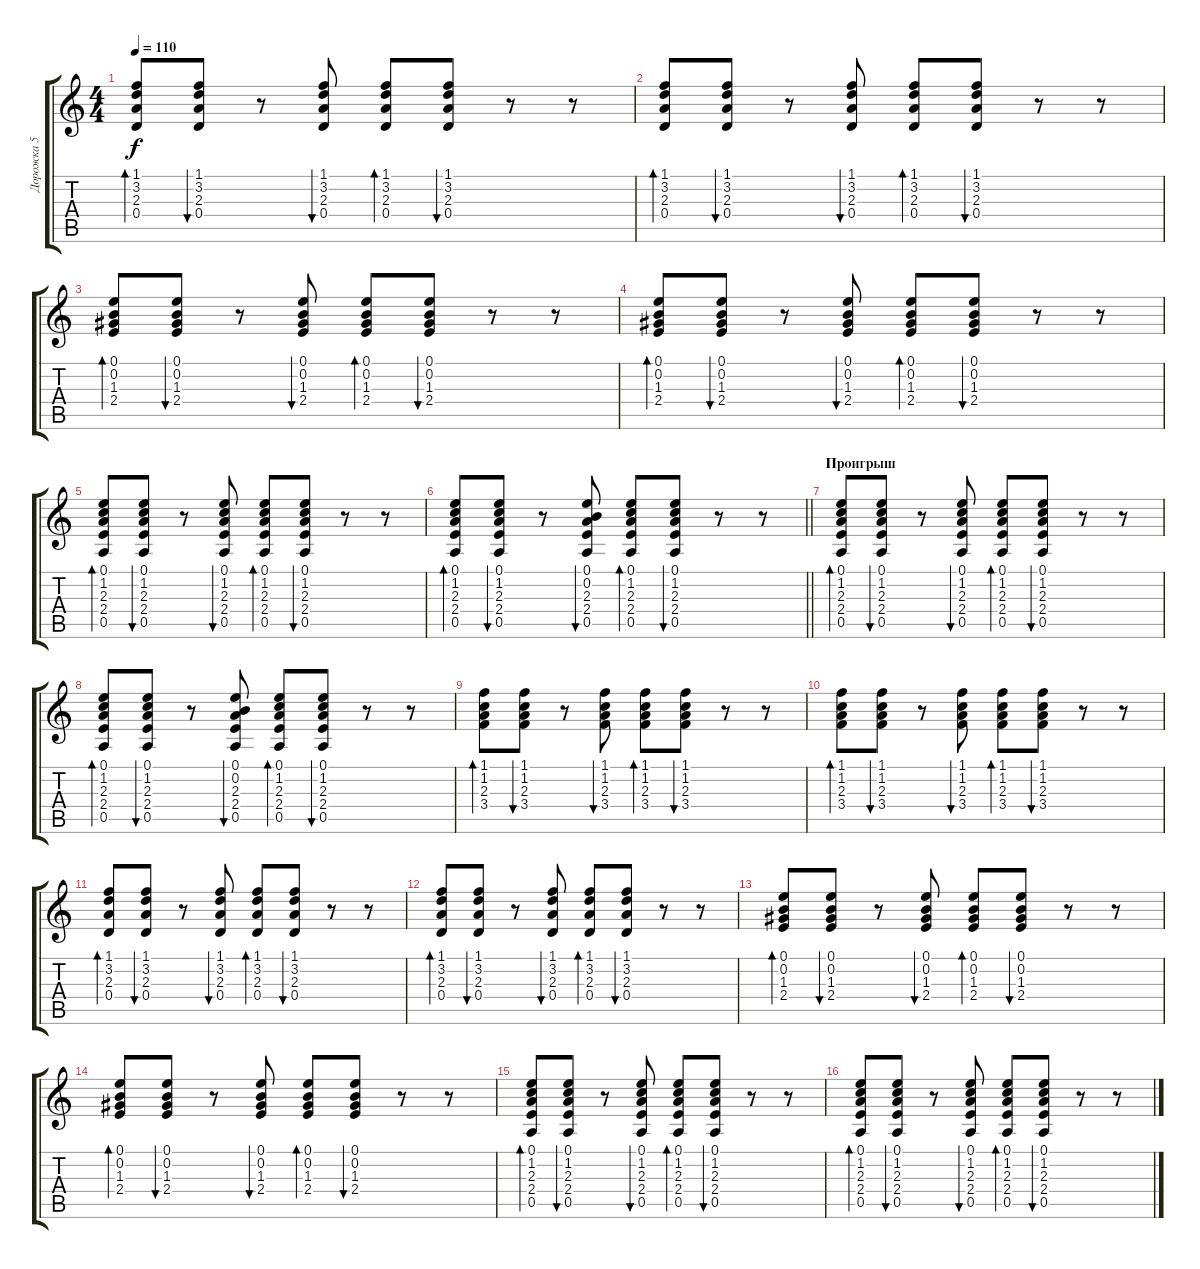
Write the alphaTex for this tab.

\track ("Дорожка 5" "Дорожка 5") {instrument acousticguitarsteel}
\staff {score tabs}
\tuning (E4 B3 G3 D3 A2 E2) {hide}
\ts (4 4)
\tempo 110
\clef g2
\ks c
(1.1 3.2 2.3 0.4).8{bd 60 dy f} (1.1 3.2 2.3 0.4).8{bu 60} r.8 (1.1 3.2 2.3 0.4).8{bu 60} (1.1 3.2 2.3 0.4).8{bd 60} (1.1 3.2 2.3 0.4).8{bu 60} r.8 r.8 |
(1.1 3.2 2.3 0.4).8{bd 60} (1.1 3.2 2.3 0.4).8{bu 60} r.8 (1.1 3.2 2.3 0.4).8{bu 60} (1.1 3.2 2.3 0.4).8{bd 60} (1.1 3.2 2.3 0.4).8{bu 60} r.8 r.8 |
(0.1 0.2 1.3 2.4).8{bd 60} (0.1 0.2 1.3 2.4).8{bu 60} r.8 (0.1 0.2 1.3 2.4).8{bu 60} (0.1 0.2 1.3 2.4).8{bd 60} (0.1 0.2 1.3 2.4).8{bu 60} r.8 r.8 |
(0.1 0.2 1.3 2.4).8{bd 60} (0.1 0.2 1.3 2.4).8{bu 60} r.8 (0.1 0.2 1.3 2.4).8{bu 60} (0.1 0.2 1.3 2.4).8{bd 60} (0.1 0.2 1.3 2.4).8{bu 60} r.8 r.8 |
(0.1 1.2 2.3 2.4 0.5).8{bd 60} (0.1 1.2 2.3 2.4 0.5).8{bu 60} r.8 (0.1 1.2 2.3 2.4 0.5).8{bu 60} (0.1 1.2 2.3 2.4 0.5).8{bd 60} (0.1 1.2 2.3 2.4 0.5).8{bu 60} r.8 r.8 |
\barLineRight lightlight
(0.1 1.2 2.3 2.4 0.5).8{bd 60} (0.1 1.2 2.3 2.4 0.5).8{bu 60} r.8 (0.1 0.2 2.3 2.4 0.5).8{bu 60} (0.1 1.2 2.3 2.4 0.5).8{bd 60} (0.1 1.2 2.3 2.4 0.5).8{bu 60} r.8 r.8 |
\section ("" "Проигрыш")
(0.1 1.2 2.3 2.4 0.5).8{bd 60} (0.1 1.2 2.3 2.4 0.5).8{bu 60} r.8 (0.1 1.2 2.3 2.4 0.5).8{bu 60} (0.1 1.2 2.3 2.4 0.5).8{bd 60} (0.1 1.2 2.3 2.4 0.5).8{bu 60} r.8 r.8 |
(0.1 1.2 2.3 2.4 0.5).8{bd 60} (0.1 1.2 2.3 2.4 0.5).8{bu 60} r.8 (0.1 0.2 2.3 2.4 0.5).8{bu 60} (0.1 1.2 2.3 2.4 0.5).8{bd 60} (0.1 1.2 2.3 2.4 0.5).8{bu 60} r.8 r.8 |
(1.1 1.2 2.3 3.4).8{bd 60} (1.1 1.2 2.3 3.4).8{bu 60} r.8 (1.1 1.2 2.3 3.4).8{bu 60} (1.1 1.2 2.3 3.4).8{bd 60} (1.1 1.2 2.3 3.4).8{bu 60} r.8 r.8 |
(1.1 1.2 2.3 3.4).8{bd 60} (1.1 1.2 2.3 3.4).8{bu 60} r.8 (1.1 1.2 2.3 3.4).8{bu 60} (1.1 1.2 2.3 3.4).8{bd 60} (1.1 1.2 2.3 3.4).8{bu 60} r.8 r.8 |
(1.1 3.2 2.3 0.4).8{bd 60} (1.1 3.2 2.3 0.4).8{bu 60} r.8 (1.1 3.2 2.3 0.4).8{bu 60} (1.1 3.2 2.3 0.4).8{bd 60} (1.1 3.2 2.3 0.4).8{bu 60} r.8 r.8 |
(1.1 3.2 2.3 0.4).8{bd 60} (1.1 3.2 2.3 0.4).8{bu 60} r.8 (1.1 3.2 2.3 0.4).8{bu 60} (1.1 3.2 2.3 0.4).8{bd 60} (1.1 3.2 2.3 0.4).8{bu 60} r.8 r.8 |
(0.1 0.2 1.3 2.4).8{bd 60} (0.1 0.2 1.3 2.4).8{bu 60} r.8 (0.1 0.2 1.3 2.4).8{bu 60} (0.1 0.2 1.3 2.4).8{bd 60} (0.1 0.2 1.3 2.4).8{bu 60} r.8 r.8 |
(0.1 0.2 1.3 2.4).8{bd 60} (0.1 0.2 1.3 2.4).8{bu 60} r.8 (0.1 0.2 1.3 2.4).8{bu 60} (0.1 0.2 1.3 2.4).8{bd 60} (0.1 0.2 1.3 2.4).8{bu 60} r.8 r.8 |
(0.1 1.2 2.3 2.4 0.5).8{bd 60} (0.1 1.2 2.3 2.4 0.5).8{bu 60} r.8 (0.1 1.2 2.3 2.4 0.5).8{bu 60} (0.1 1.2 2.3 2.4 0.5).8{bd 60} (0.1 1.2 2.3 2.4 0.5).8{bu 60} r.8 r.8 |
(0.1 1.2 2.3 2.4 0.5).8{bd 60} (0.1 1.2 2.3 2.4 0.5).8{bu 60} r.8 (0.1 1.2 2.3 2.4 0.5).8{bu 60} (0.1 1.2 2.3 2.4 0.5).8{bd 60} (0.1 1.2 2.3 2.4 0.5).8{bu 60} r.8 r.8
